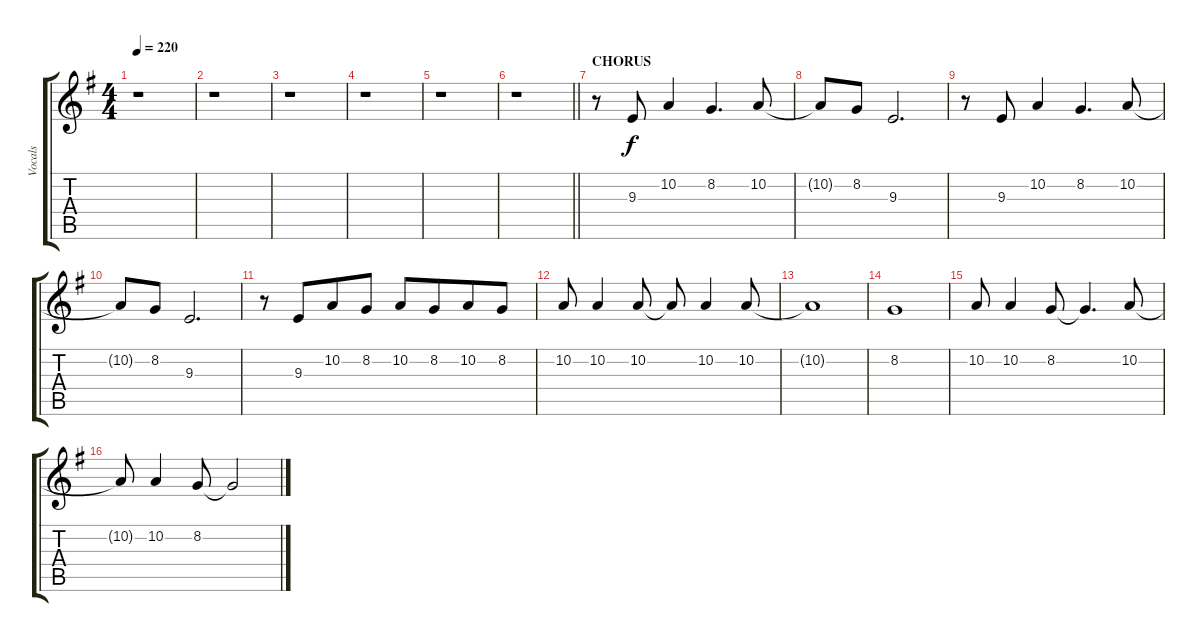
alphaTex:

\track ("Vocals" "Vocals") {instrument harmonica}
\staff {score tabs}
\tuning (E4 B3 G3 D3 A2 E2) {hide}
\ts (4 4)
\tempo 220
\clef g2
\ks eminor
r.1{dy f} |
r.1 |
r.1 |
r.1 |
r.1 |
\barLineRight lightlight
r.1 |
\section ("" "CHORUS")
r.8 9.3.8 10.2.4 8.2.4{d} 10.2.8 |
10.2{t}.8 8.2.8 9.3.2{d} |
r.8 9.3.8 10.2.4 8.2.4{d} 10.2.8 |
10.2{t}.8 8.2.8 9.3.2{d} |
r.8 9.3.8{beam merge} 10.2.8 8.2.8 10.2.8 8.2.8{beam merge} 10.2.8 8.2.8 |
10.2.8 10.2.4 10.2.8 10.2{t}.8 10.2.4 10.2.8 |
10.2{t}.1 |
8.2.1 |
10.2.8 10.2.4 8.2.8 8.2{t}.4{d} 10.2.8 |
10.2{t}.8 10.2.4 8.2.8 8.2{t}.2
